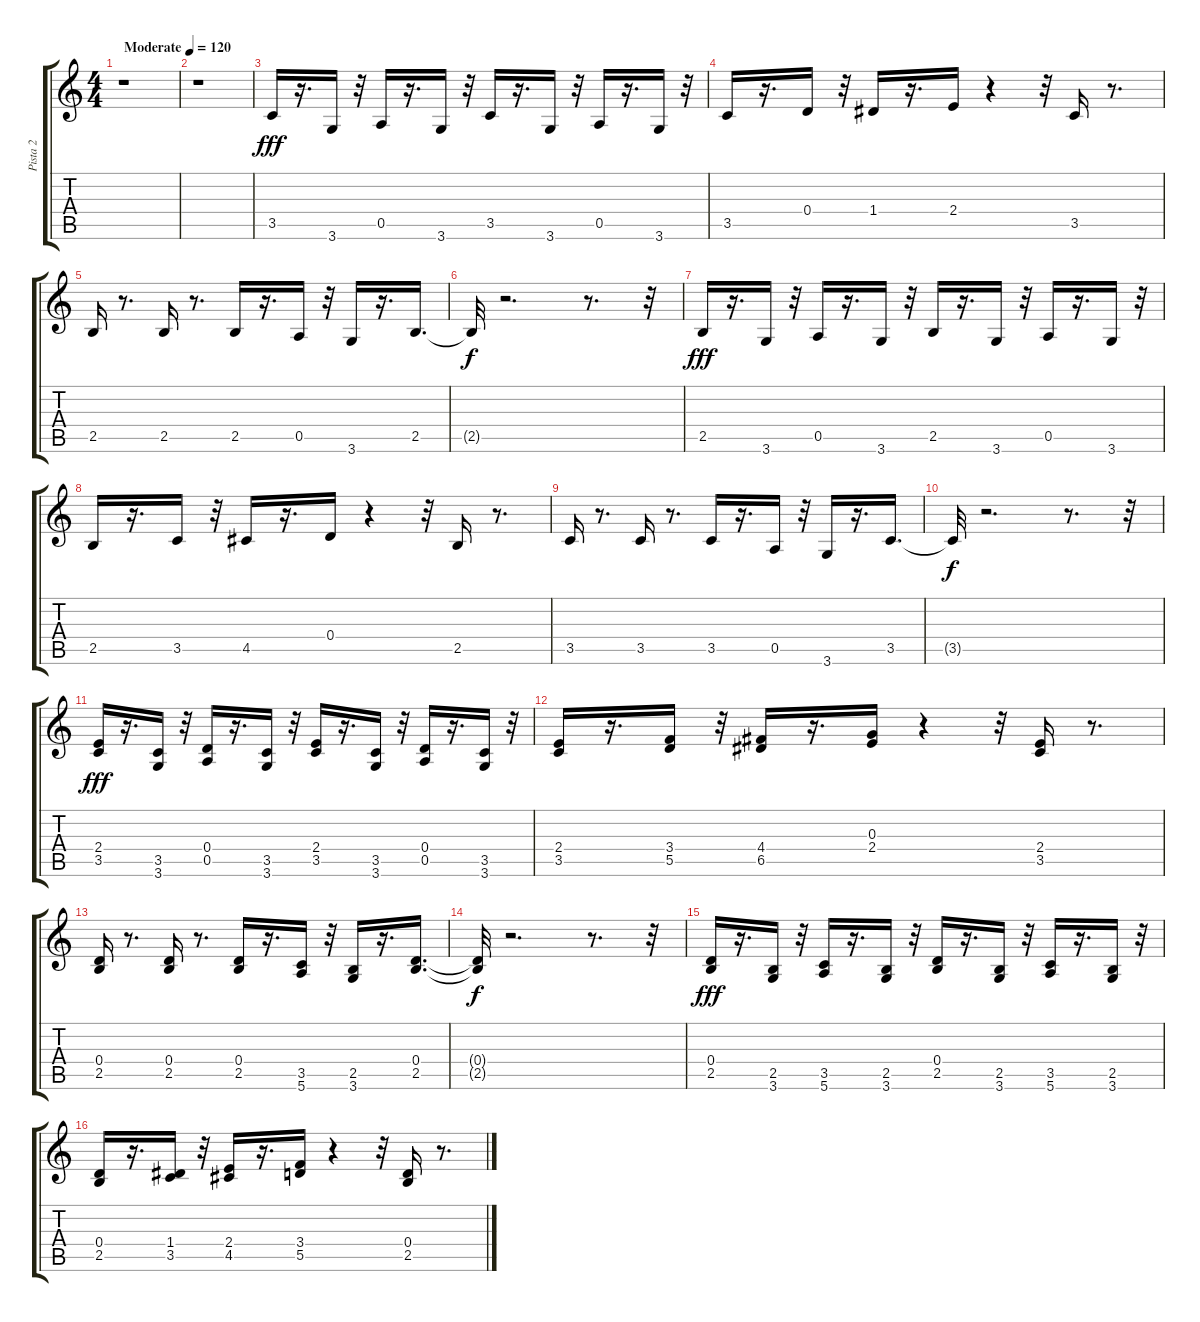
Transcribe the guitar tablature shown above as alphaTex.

\track ("Pista 2" "Pista 2") {instrument electricguitarmuted}
\staff {score tabs}
\tuning (E4 B3 G3 D3 A2 E2) {hide}
\ts (4 4)
\tempo (120 "Moderate")
\tempo 116
\tempo (120 "Moderate")
\clef g2
\ks c
r.1{dy fff instrument electricguitarmuted} |
r.1 |
3.5.16 r.16{d} 3.6.16 r.32 0.5.16 r.16{d} 3.6.16 r.32 3.5.16 r.16{d} 3.6.16 r.32 0.5.16 r.16{d} 3.6.16 r.32 |
3.5.16 r.16{d} 0.4.16 r.32 1.4.16 r.16{d} 2.4.16 r.4 r.32 3.5.16 r.8{d} |
2.5.16 r.8{d} 2.5.16 r.8{d} 2.5.16 r.16{d} 0.5.16 r.32 3.6.16 r.16{d} 2.5.16{d} |
2.5{t}.32{dy f} r.2{d} r.8{d} r.32 |
2.5.16{dy fff} r.16{d} 3.6.16 r.32 0.5.16 r.16{d} 3.6.16 r.32 2.5.16 r.16{d} 3.6.16 r.32 0.5.16 r.16{d} 3.6.16 r.32 |
2.5.16 r.16{d} 3.5.16 r.32 4.5.16 r.16{d} 0.4.16 r.4 r.32 2.5.16 r.8{d} |
3.5.16 r.8{d} 3.5.16 r.8{d} 3.5.16 r.16{d} 0.5.16 r.32 3.6.16 r.16{d} 3.5.16{d} |
3.5{t}.32{dy f} r.2{d} r.8{d} r.32 |
(2.4 3.5).16{dy fff} r.16{d} (3.5 3.6).16 r.32 (0.4 0.5).16 r.16{d} (3.5 3.6).16 r.32 (2.4 3.5).16 r.16{d} (3.5 3.6).16 r.32 (0.4 0.5).16 r.16{d} (3.5 3.6).16 r.32 |
(2.4 3.5).16 r.16{d} (3.4 5.5).16 r.32 (4.4 6.5).16 r.16{d} (0.3 2.4).16 r.4 r.32 (2.4 3.5).16 r.8{d} |
(0.4 2.5).16 r.8{d} (0.4 2.5).16 r.8{d} (0.4 2.5).16 r.16{d} (3.5 5.6).16 r.32 (2.5 3.6).16 r.16{d} (0.4 2.5).16{d} |
(0.4{t} 2.5{t}).32{dy f} r.2{d} r.8{d} r.32 |
(0.4 2.5).16{dy fff} r.16{d} (2.5 3.6).16 r.32 (3.5 5.6).16 r.16{d} (2.5 3.6).16 r.32 (0.4 2.5).16 r.16{d} (2.5 3.6).16 r.32 (3.5 5.6).16 r.16{d} (2.5 3.6).16 r.32 |
(0.4 2.5).16 r.16{d} (1.4 3.5).16 r.32 (2.4 4.5).16 r.16{d} (3.4 5.5).16 r.4 r.32 (0.4 2.5).16 r.8{d}
